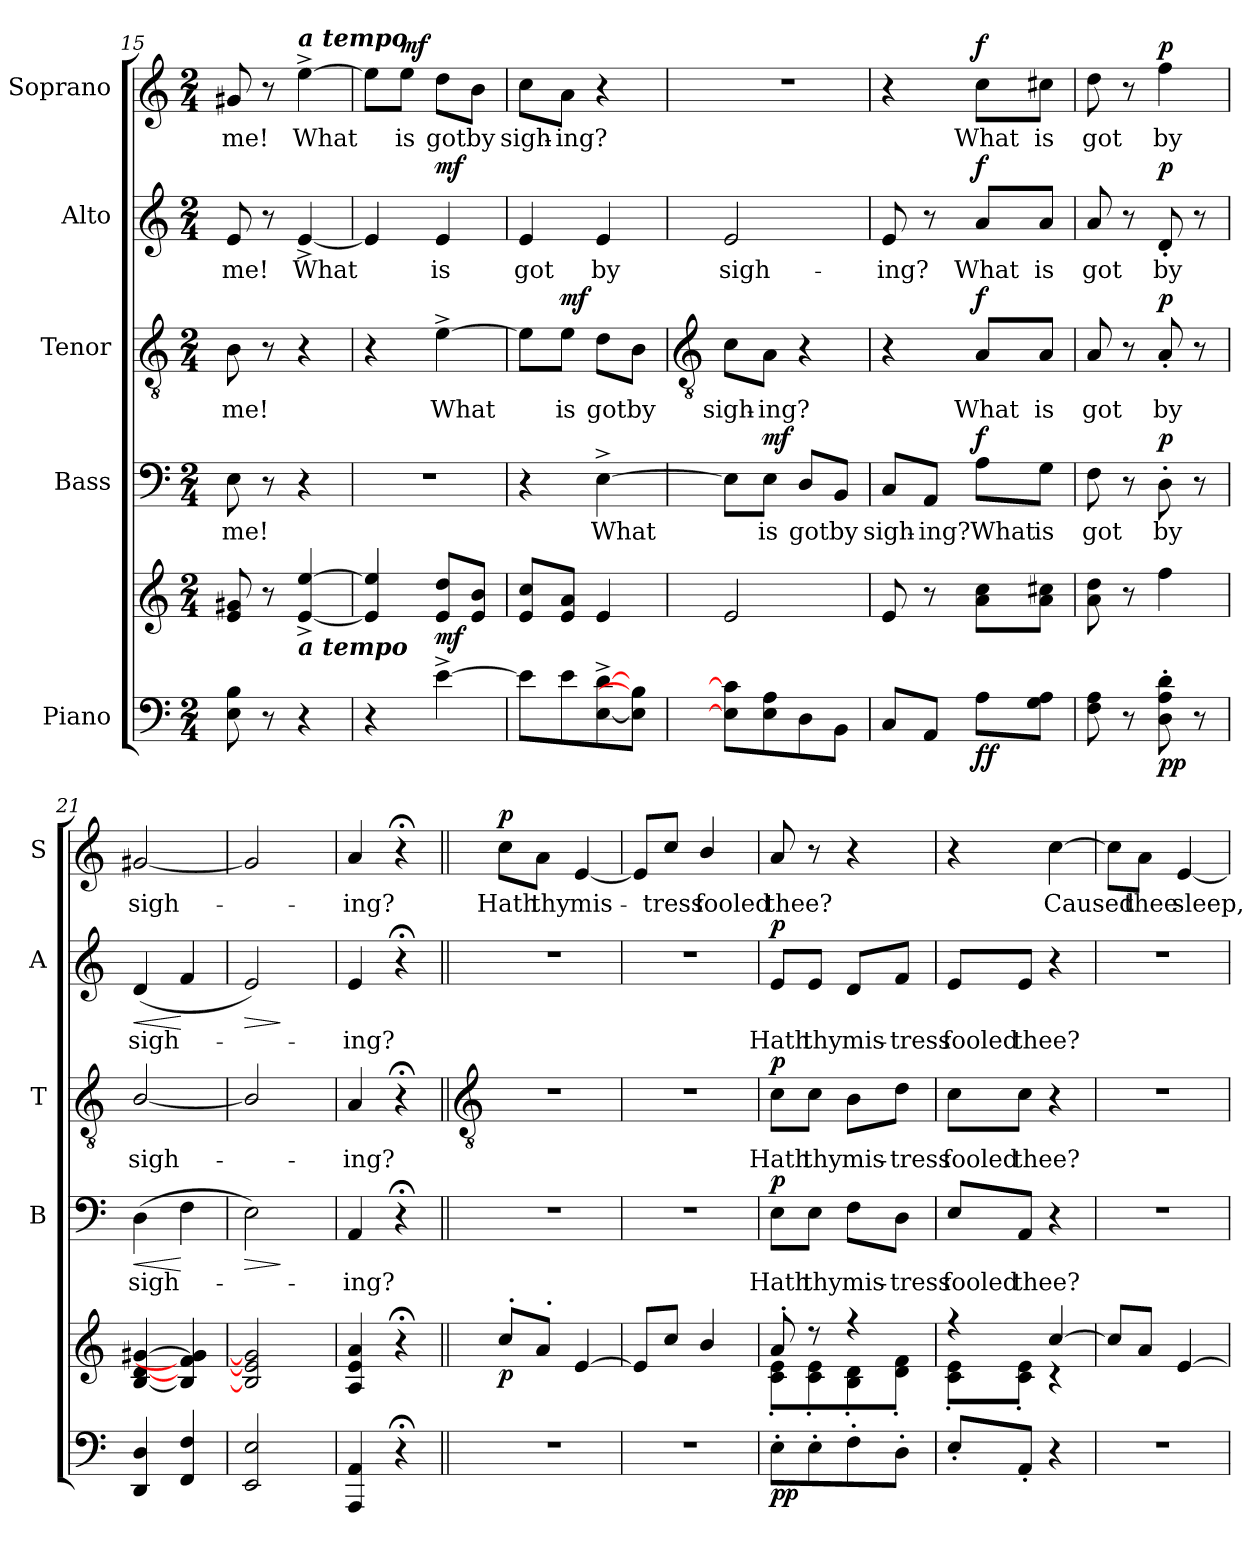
**kern	**kern	**dynam	**kern	**text	**dynam	**kern	**text	**dynam	**kern	**text	**dynam	**kern	**text	**dynam
*part5	*part5	*part5	*part4	*part4	*part4	*part3	*part3	*part3	*part2	*part2	*part2	*part1	*part1	*part1
*staff6	*staff5	*staff5/6	*staff4	*staff4	*staff4	*staff3	*staff3	*staff3	*staff2	*staff2	*staff2	*staff1	*staff1	*staff1
*I"Piano	*	*	*I"Bass	*	*	*I"Tenor	*	*	*I"Alto	*	*	*I"Soprano	*	*
*	*	*	*I'B	*	*	*I'T	*	*	*I'A	*	*	*I'S	*	*
*clefF4	*clefG2	*	*clefF4	*	*	*clefGv2	*	*	*clefG2	*	*	*clefG2	*	*
*k[]	*k[]	*	*k[]	*	*	*k[]	*	*	*k[]	*	*	*k[]	*	*
*C:	*C:	*	*C:	*	*	*C:	*	*	*C:	*	*	*C:	*	*
*M2/4	*M2/4	*	*M2/4	*	*	*M2/4	*	*	*M2/4	*	*	*M2/4	*	*
=15	=15	=15	=15	=15	=15	=15	=15	=15	=15	=15	=15	=15	=15	=15
!	!	!	!	!LO:LY:b	!	!	!LO:LY:b	!	!	!LO:LY:b	!	!	!LO:LY:b	!
8E 8B	8e 8g#X	.	8E	me!	.	8B	me!	.	8e	me!	.	8g#X	me!	.
8r	8r	.	8r	.	.	8r	.	.	8r	.	.	8r	.	.
!	!	!	!	!	!	!	!	!	!	!	!	!LO:TX:a:Bi:t=a tempo	!	!
!	!LO:TX:b:Bi:t=a tempo	!	!	!	!	!	!	!	!	!	!	!	!	!
!	!	!	!	!	!	!	!	!	!	!LO:LY:b	!	!	!LO:LY:b	!
4r	[4e^ [4ee^	.	4r	.	.	4r	.	.	[4e^	What	.	[4ee^	What	.
=16	=16	=16	=16	=16	=16	=16	=16	=16	=16	=16	=16	=16	=16	=16
!	!	!	!LO:N:vis=1	!	!	!	!	!	!	!	!	!	!	!
4r	4e] 4ee]	.	2r	.	.	4r	.	.	4e]	.	.	8ee\L]	.	.
!	!	!	!	!	!	!	!	!	!	!	!	!	!LO:LY:b	!LO:DY:b
.	.	.	.	.	.	.	.	.	.	.	.	8ee\J	is	mf
!	!	!LO:DY:b	!	!	!	!	!LO:LY:b	!	!	!LO:LY:b	!LO:DY:b	!	!LO:LY:b	!
[4e^	8e 8ddL	mf	.	.	.	[4e^	What	.	4e	is	mf	8dd\L	got	.
!	!	!	!	!	!	!	!	!	!	!	!	!	!LO:LY:b	!
.	8e 8bJ	.	.	.	.	.	.	.	.	.	.	8b\J	by	.
=17	=17	=17	=17	=17	=17	=17	=17	=17	=17	=17	=17	=17	=17	=17
!	!	!	!	!	!	!	!	!	!	!LO:LY:b	!	!	!LO:LY:b	!
8eL]	8e 8ccL	.	4r	.	.	8e\L]	.	.	4e	got	.	8cc\L	sigh-	.
!	!	!	!	!	!	!	!LO:LY:b	!LO:DY:b	!	!	!	!	!LO:LY:b	!
8e	8e 8aJ	.	.	.	.	8e\J	is	mf	.	.	.	8a\J	-ing?	.
!	!	!	!	!LO:LY:b	!	!	!LO:LY:b	!	!	!LO:LY:b	!	!	!	!
[8E^ [8d^	4e	.	[4E^	What	.	8d\L	got	.	4e	by	.	4r	.	.
!	!	!	!	!	!	!	!LO:LY:b	!	!	!	!	!	!	!
8E] 8B]J	.	.	.	.	.	8B\J	by	.	.	.	.	.	.	.
!!LO:LB:g=z
=18	=18	=18	=18	=18	=18	=18	=18	=18	=18	=18	=18	=18	=18	=18
*	*	*	*	*	*	*clefGv2	*	*	*	*	*	*	*	*
!	!	!	!	!	!	!	!LO:LY:b	!	!	!LO:LY:b	!	!LO:N:vis=1	!	!
8E] 8c]L	2e	.	8E\L]	.	.	8c\L	sigh-	.	2e	sigh-	.	2r	.	.
!	!	!	!	!LO:LY:b	!LO:DY:b	!	!LO:LY:b	!	!	!	!	!	!	!
8E 8A	.	.	8E\J	is	mf	8A\J	-ing?	.	.	.	.	.	.	.
!	!	!	!	!LO:LY:b	!	!	!	!	!	!	!	!	!	!
8D	.	.	8D/L	got	.	4r	.	.	.	.	.	.	.	.
!	!	!	!	!LO:LY:b	!	!	!	!	!	!	!	!	!	!
8BBJ	.	.	8BB/J	by	.	.	.	.	.	.	.	.	.	.
=19	=19	=19	=19	=19	=19	=19	=19	=19	=19	=19	=19	=19	=19	=19
!	!	!	!	!LO:LY:b	!	!	!	!	!	!LO:LY:b	!	!	!	!
8CL	8e	.	8C/L	sigh-	.	4r	.	.	8e	-ing?	.	4r	.	.
!	!	!	!	!LO:LY:b	!	!	!	!	!	!	!	!	!	!
8AAJ	8r	.	8AA/J	-ing?	.	.	.	.	8r	.	.	.	.	.
!	!	!LO:DY:b=2	!	!LO:LY:b	!	!	!LO:LY:b	!	!	!LO:LY:b	!	!	!LO:LY:b	!
!	!	!LO:DY:n=1:b	!	!	!LO:DY:b	!	!	!LO:DY:b	!	!	!LO:DY:b	!	!	!LO:DY:b
8AL	8a 8ccL	f f	8A\L	What	f	8A/L	What	f	8a/L	What	f	8cc\L	What	f
!	!	!	!	!LO:LY:b	!	!	!LO:LY:b	!	!	!LO:LY:b	!	!	!LO:LY:b	!
8G 8AJ	8a 8cc#XJ	.	8G\J	is	.	8A/J	is	.	8a/J	is	.	8cc#X\J	is	.
=20	=20	=20	=20	=20	=20	=20	=20	=20	=20	=20	=20	=20	=20	=20
!	!	!	!	!LO:LY:b	!	!	!LO:LY:b	!	!	!LO:LY:b	!	!	!LO:LY:b	!
8F 8A	8a 8dd	.	8F	got	.	8A	got	.	8a	got	.	8dd	got	.
8r	8r	.	8r	.	.	8r	.	.	8r	.	.	8r	.	.
!	!	!LO:DY:b=2	!	!LO:LY:b	!	!	!LO:LY:b	!	!	!LO:LY:b	!	!	!LO:LY:b	!
!	!	!LO:DY:n=1:b	!	!	!LO:DY:b	!	!	!LO:DY:b	!	!	!LO:DY:b	!	!	!LO:DY:b
8D' 8A' 8d'	4ff	p p	8D'	by	p	8A'	by	p	8d'	by	p	4ff	by	p
8r	.	.	8r	.	.	8r	.	.	8r	.	.	.	.	.
=21	=21	=21	=21	=21	=21	=21	=21	=21	=21	=21	=21	=21	=21	=21
!	!	!	!	!LO:LY:b	!LO:HP:b	!	!LO:LY:b	!	!	!LO:LY:b	!LO:HP:b	!	!LO:LY:b	!
4DD 4D	[4B [4d [4g#X	.	(>4D	sigh-	<	[2B/	sigh-	.	(<4d	sigh-	<	[2g#X	sigh-	.
4FF 4F	4B] 4f] 4g#]	.	4F	.	[	.	.	.	4f	.	[	.	.	.
=22	=22	=22	=22	=22	=22	=22	=22	=22	=22	=22	=22	=22	=22	=22
!	!	!	!	!	!LO:HP:b	!	!	!	!	!	!LO:HP:b	!	!	!
2EE 2E	2B] 2e] 2g#]	.	2E)	.	>	2B/]	.	.	2e)	.	>	2g#]	.	.
.	.	.	.	.	]	.	.	.	.	.	]	.	.	.
=23	=23	=23	=23	=23	=23	=23	=23	=23	=23	=23	=23	=23	=23	=23
!	!	!	!	!LO:LY:b	!	!	!LO:LY:b	!	!	!LO:LY:b	!	!	!LO:LY:b	!
4AAA 4AA	4A 4e 4a	.	4AA	ing?	.	4A	ing?	.	4e	ing?	.	4a	ing?	.
4r;<	4r;<	.	4r;<	.	.	4r;<	.	.	4r;<	.	.	4r;<	.	.
!!LO:LB:g=z
=24||	=24||	=24||	=24||	=24||	=24||	=24||	=24||	=24||	=24||	=24||	=24||	=24||	=24||	=24||
*	*	*	*	*	*	*clefGv2	*	*	*	*	*	*	*	*
!LO:N:vis=1	!	!LO:DY:b	!LO:N:vis=1	!	!	!LO:N:vis=1	!	!	!LO:N:vis=1	!	!	!	!LO:LY:b	!LO:DY:b
*	*^	*	*	*	*	*	*	*	*	*	*	*	*	*
2r	8cc'L	2ryy	p	2r	.	.	2r	.	.	2r	.	.	8cc\L	Hath	p
!	!	!	!	!	!	!	!	!	!	!	!	!	!	!LO:LY:b	!
.	8a'J	.	.	.	.	.	.	.	.	.	.	.	8a\J	thy	.
!	!	!	!	!	!	!	!	!	!	!	!	!	!	!LO:LY:b	!
.	[4e	.	.	.	.	.	.	.	.	.	.	.	[4e	mis-	.
=25	=25	=25	=25	=25	=25	=25	=25	=25	=25	=25	=25	=25	=25	=25	=25
!LO:N:vis=1	!	!	!	!LO:N:vis=1	!	!	!LO:N:vis=1	!	!	!LO:N:vis=1	!	!	!	!	!
2r	8eL]	2ryy	.	2r	.	.	2r	.	.	2r	.	.	8e/L]	.	.
!	!	!	!	!	!	!	!	!	!	!	!	!	!	!LO:LY:b	!
.	8ccJ	.	.	.	.	.	.	.	.	.	.	.	8cc/J	tress	.
!	!	!	!	!	!	!	!	!	!	!	!	!	!	!LO:LY:b	!
.	4b/	.	.	.	.	.	.	.	.	.	.	.	4b/	fooled	.
=26	=26	=26	=26	=26	=26	=26	=26	=26	=26	=26	=26	=26	=26	=26	=26
!	!	!	!LO:DY:b=2	!	!LO:LY:b	!	!	!LO:LY:b	!	!	!LO:LY:b	!	!	!LO:LY:b	!
!	!	!	!LO:DY:n=1:b	!	!	!LO:DY:b	!	!	!LO:DY:b	!	!	!LO:DY:b	!	!	!
8E'L	8a'	8c\' 8e\'L	p p	8E\L	Hath	p	8c\L	Hath	p	8e/L	Hath	p	8a	thee?	.
!	!	!	!	!	!LO:LY:b	!	!	!LO:LY:b	!	!	!LO:LY:b	!	!	!	!
8E'	8r	8c\' 8e\'	.	8E\J	thy	.	8c\J	thy	.	8e/J	thy	.	8r	.	.
!	!	!	!	!	!LO:LY:b	!	!	!LO:LY:b	!	!	!LO:LY:b	!	!	!	!
8F'	4r	8B\' 8d\'	.	8F\L	mis-	.	8B\L	mis-	.	8d/L	mis-	.	4r	.	.
!	!	!	!	!	!LO:LY:b	!	!	!LO:LY:b	!	!	!LO:LY:b	!	!	!	!
8D'J	.	8d\' 8f\'J	.	8D\J	-tress	.	8d\J	-tress	.	8f/J	-tress	.	.	.	.
=27	=27	=27	=27	=27	=27	=27	=27	=27	=27	=27	=27	=27	=27	=27	=27
!	!	!	!	!	!LO:LY:b	!	!	!LO:LY:b	!	!	!LO:LY:b	!	!	!	!
8E'L	4r	8c\' 8e\'L	.	8E/L	fooled	.	8c\L	fooled	.	8e/L	fooled	.	4r	.	.
!	!	!	!	!	!LO:LY:b	!	!	!LO:LY:b	!	!	!LO:LY:b	!	!	!	!
8AA'J	.	8c\' 8e\'J	.	8AA/J	thee?	.	8c\J	thee?	.	8e/J	thee?	.	.	.	.
!	!	!	!	!	!	!	!	!	!	!	!	!	!	!LO:LY:b	!
4r	[4cc/	4r	.	4r	.	.	4r	.	.	4r	.	.	[4cc	Caused	.
=28	=28	=28	=28	=28	=28	=28	=28	=28	=28	=28	=28	=28	=28	=28	=28
!LO:N:vis=1	!	!LO:N:vis=1	!	!LO:N:vis=1	!	!	!LO:N:vis=1	!	!	!LO:N:vis=1	!	!	!	!	!
2r	8cc/L]	2ryy	.	2r	.	.	2r	.	.	2r	.	.	8cc\L]	.	.
!	!	!	!	!	!	!	!	!	!	!	!	!	!	!LO:LY:b	!
.	8aJ	.	.	.	.	.	.	.	.	.	.	.	8a\J	thee	.
!	!	!	!	!	!	!	!	!	!	!	!	!	!	!LO:LY:b	!
.	[4e	.	.	.	.	.	.	.	.	.	.	.	[4e	sleep,	.
*	*v	*v	*	*	*	*	*	*	*	*	*	*	*	*	*
=	=	=	=	=	=	=	=	=	=	=	=	=	=	=
*-	*-	*-	*-	*-	*-	*-	*-	*-	*-	*-	*-	*-	*-	*-
